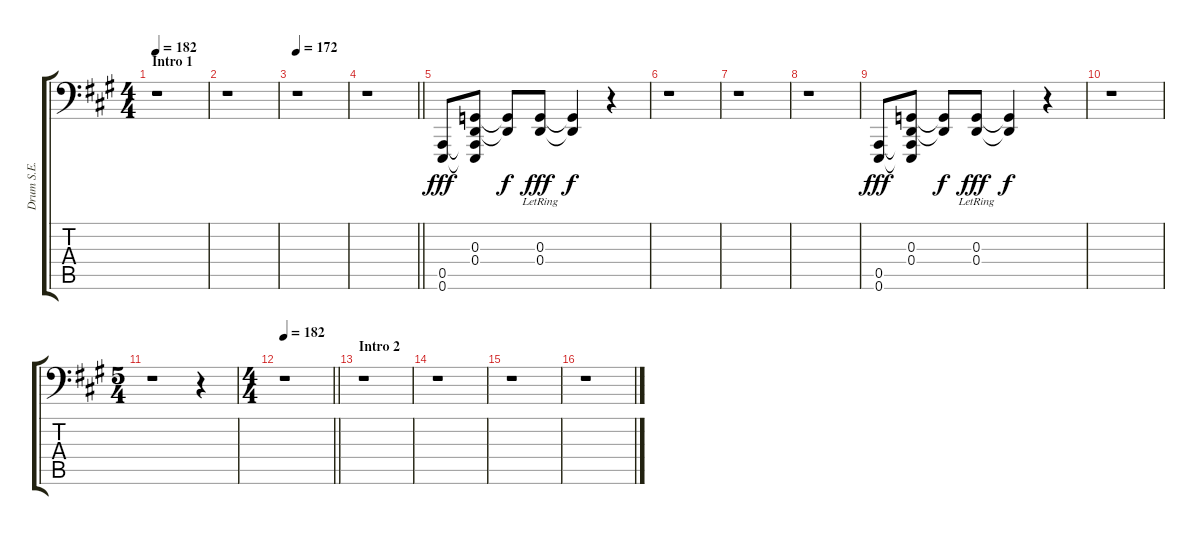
\track ("Drum S.E." "Drum S.E.") {instrument taikodrum}
\staff {score tabs}
\tuning (E3 B2 G2 D2 A1 E1) {hide}
\ts (4 4)
\section ("" "Intro 1")
\tempo 182
\tempo 163
\tempo 182
\clef f4
\ks a
r.1{dy fff instrument taikodrum} |
r.1 |
\tempo 172
r.1 |
\barLineRight lightlight
r.1 |
(0.5 0.6).8 (0.3 0.4 0.5{t} 0.6{t}).8 (0.3{t} 0.4{t}).8{dy f} (0.3 0.4{lr}).8{dy fff} (0.3{t} 0.4{t}).4{dy f} r.4 |
r.1 |
r.1 |
r.1 |
(0.5 0.6).8{dy fff} (0.3 0.4 0.5{t} 0.6{t}).8 (0.3{t} 0.4{t}).8{dy f} (0.3 0.4{lr}).8{dy fff} (0.3{t} 0.4{t}).4{dy f} r.4 |
r.1 |
\ts (5 4)
r.1 r.4 |
\ts (4 4)
\tempo 182
\barLineRight lightlight
r.1 |
\section ("" "Intro 2")
r.1 |
r.1 |
r.1 |
r.1
